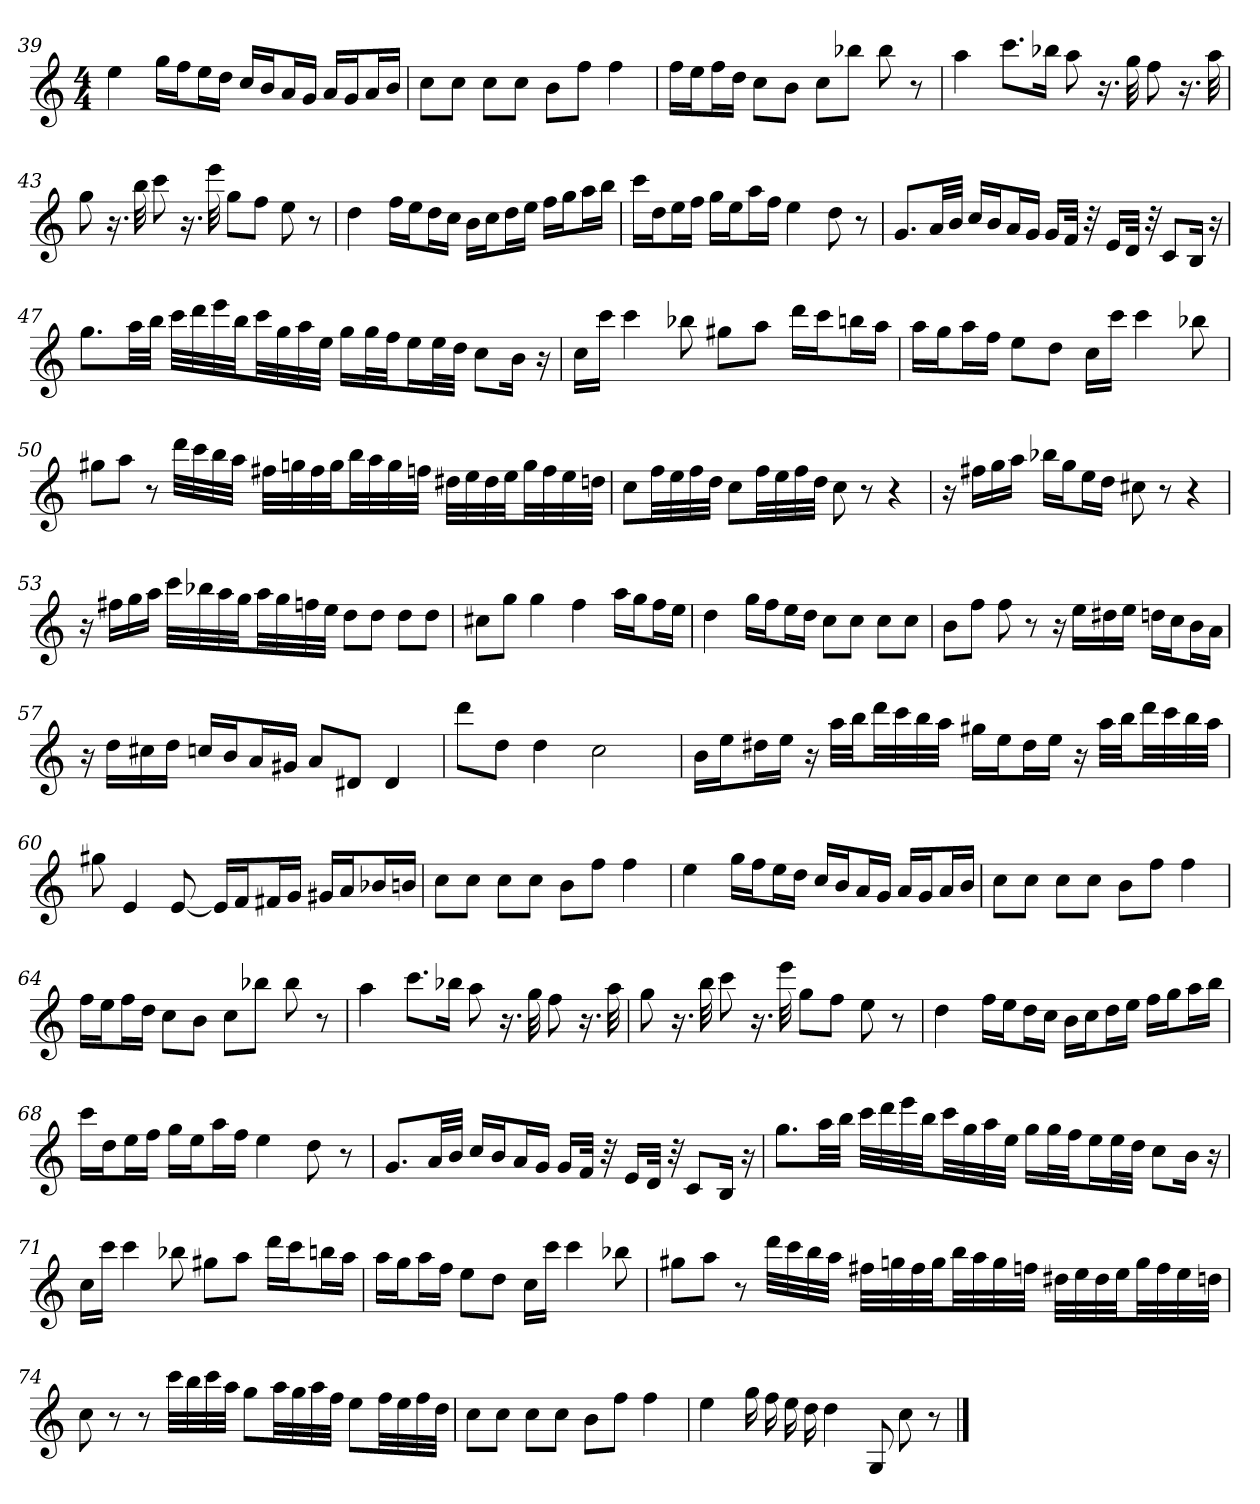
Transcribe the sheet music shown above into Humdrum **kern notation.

**kern
*part1
*staff1
*clefG2
*k[]
*C:
*M4/4
=39
4ee
16gg\LL
16ff\J
16ee\L
16dd\JJ
16cc/LL
16b/J
16a/L
16g/JJ
16a/LL
16g/J
16a/L
16b/JJ
=40
8cc\L
8cc\J
8cc\L
8cc\J
8b\L
8ff\J
4ff
=41
16ff\LL
16ee\J
16ff\L
16dd\JJ
8cc\L
8b\J
8cc\L
8bb-X\J
8bb-
8r
=42
4aa
8.ccc\L
16bb-X\Jk
8aa
16.r
32gg
8ff
16.r
32aa
=43
8gg
16.r
32bb
8ccc
16.r
32eee
8gg\L
8ff\J
8ee
8r
=44
4dd
16ff\LL
16ee\J
16dd\L
16cc\JJ
16b\LL
16cc\J
16dd\L
16ee\JJ
16ff\LL
16gg\J
16aa\L
16bb\JJ
=45
16ccc\LL
16dd\J
16ee\L
16ff\JJ
16gg\LL
16ee\J
16aa\L
16ff\JJ
4ee
8dd
8r
=46
8.g/L
32a/LL
32b/JJJ
16cc/LL
16b/J
16a/L
16g/JJ
16g/LL
32f/JJk
32r
16e/LL
32d/JJk
32r
8c/L
16B/Jk
16r
=47
8.gg\L
32aa\LL
32bb\JJJ
32ccc\LLL
32ddd\
32eee\
32bb\JJ
32ccc\LL
32gg\
32aa\
32ee\JJJ
16gg\LL
32gg\L
32ff\JJ
16ee\L
32ee\L
32dd\JJJ
8cc\L
16b\Jk
16r
=48
16cc\LL
16ccc\JJ
4ccc
8bb-X
8gg#X\L
8aa\J
16ddd\LL
16ccc\J
16bbn\L
16aa\JJ
=49
16aa\LL
16gg\J
16aa\L
16ff\JJ
8ee\L
8dd\J
16cc\LL
16ccc\JJ
4ccc
8bb-X
=50
8gg#X\L
8aa\J
8r
32ddd\LLL
32ccc\
32bb\
32aa\JJJ
32ff#X\LLL
32ggn\
32ff#\
32gg\JJ
32bb\LL
32aa\
32gg\
32ffn\JJJ
32dd#X\LLL
32ee\
32dd#\
32ee\JJ
32gg\LL
32ff\
32ee\
32ddn\JJJ
=51
8cc\L
32ff\LL
32ee\
32ff\
32dd\JJJ
8cc\L
32ff\LL
32ee\
32ff\
32dd\JJJ
8cc
8r
4r
=52
16r
16ff#X\LL
16gg\
16aa\JJ
16bb-X\LL
16gg\J
16ee\L
16dd\JJ
8cc#X
8r
4r
=53
16r
16ff#X\LL
16gg\
16aa\JJ
32ccc\LLL
32bb-X\
32aa\
32gg\JJ
32aa\LL
32gg\
32ffn\
32ee\JJJ
8dd\L
8dd\J
8dd\L
8dd\J
=54
8cc#X\L
8gg\J
4gg
4ff
16aa\LL
16gg\J
16ff\L
16ee\JJ
=55
4dd
16gg\LL
16ff\J
16ee\L
16dd\JJ
8cc\L
8cc\J
8cc\L
8cc\J
=56
8b\L
8ff\J
8ff
8r
16r
16ee\LL
16dd#X\
16ee\JJ
16ddn\LL
16cc\J
16b\L
16a\JJ
=57
16r
16dd\LL
16cc#X\
16dd\JJ
16ccn/LL
16b/J
16a/L
16g#X/JJ
8a/L
8d#X/J
4d#
=58
8ddd\L
8dd\J
4dd
2cc
=59
16b\LL
16ee\J
16dd#X\L
16ee\JJ
16r
32aa\LLL
32bb\JJ
32ddd\LL
32ccc\
32bb\
32aa\JJJ
16gg#X\LL
16ee\J
16dd#\L
16ee\JJ
16r
32aa\LLL
32bb\JJ
32ddd\LL
32ccc\
32bb\
32aa\JJJ
=60
8gg#X
4e
[8e
16e/LL]
16f/J
16f#X/L
16g/JJ
16g#X/LL
16a/J
16b-X/L
16bn/JJ
=61
8cc\L
8cc\J
8cc\L
8cc\J
8b\L
8ff\J
4ff
=62
4ee
16gg\LL
16ff\J
16ee\L
16dd\JJ
16cc/LL
16b/J
16a/L
16g/JJ
16a/LL
16g/J
16a/L
16b/JJ
=63
8cc\L
8cc\J
8cc\L
8cc\J
8b\L
8ff\J
4ff
=64
16ff\LL
16ee\J
16ff\L
16dd\JJ
8cc\L
8b\J
8cc\L
8bb-X\J
8bb-
8r
=65
4aa
8.ccc\L
16bb-X\Jk
8aa
16.r
32gg
8ff
16.r
32aa
=66
8gg
16.r
32bb
8ccc
16.r
32eee
8gg\L
8ff\J
8ee
8r
=67
4dd
16ff\LL
16ee\J
16dd\L
16cc\JJ
16b\LL
16cc\J
16dd\L
16ee\JJ
16ff\LL
16gg\J
16aa\L
16bb\JJ
=68
16ccc\LL
16dd\J
16ee\L
16ff\JJ
16gg\LL
16ee\J
16aa\L
16ff\JJ
4ee
8dd
8r
=69
8.g/L
32a/LL
32b/JJJ
16cc/LL
16b/J
16a/L
16g/JJ
16g/LL
32f/JJk
32r
16e/LL
32d/JJk
32r
8c/L
16B/Jk
16r
=70
8.gg\L
32aa\LL
32bb\JJJ
32ccc\LLL
32ddd\
32eee\
32bb\JJ
32ccc\LL
32gg\
32aa\
32ee\JJJ
16gg\LL
32gg\L
32ff\JJ
16ee\L
32ee\L
32dd\JJJ
8cc\L
16b\Jk
16r
=71
16cc\LL
16ccc\JJ
4ccc
8bb-X
8gg#X\L
8aa\J
16ddd\LL
16ccc\J
16bbn\L
16aa\JJ
=72
16aa\LL
16gg\J
16aa\L
16ff\JJ
8ee\L
8dd\J
16cc\LL
16ccc\JJ
4ccc
8bb-X
=73
8gg#X\L
8aa\J
8r
32ddd\LLL
32ccc\
32bb\
32aa\JJJ
32ff#X\LLL
32ggn\
32ff#\
32gg\JJ
32bb\LL
32aa\
32gg\
32ffn\JJJ
32dd#X\LLL
32ee\
32dd#\
32ee\JJ
32gg\LL
32ff\
32ee\
32ddn\JJJ
=74
8cc
8r
8r
32ccc\LLL
32bb\
32ccc\
32aa\JJJ
8gg\L
32aa\LL
32gg\
32aa\
32ff\JJJ
8ee\L
32ff\LL
32ee\
32ff\
32dd\JJJ
=75
8cc\L
8cc\J
8cc\L
8cc\J
8b\L
8ff\J
4ff
=76
4ee
16gg
16ff
16ee
16dd
4dd
8G
8cc
8r
==
*-
